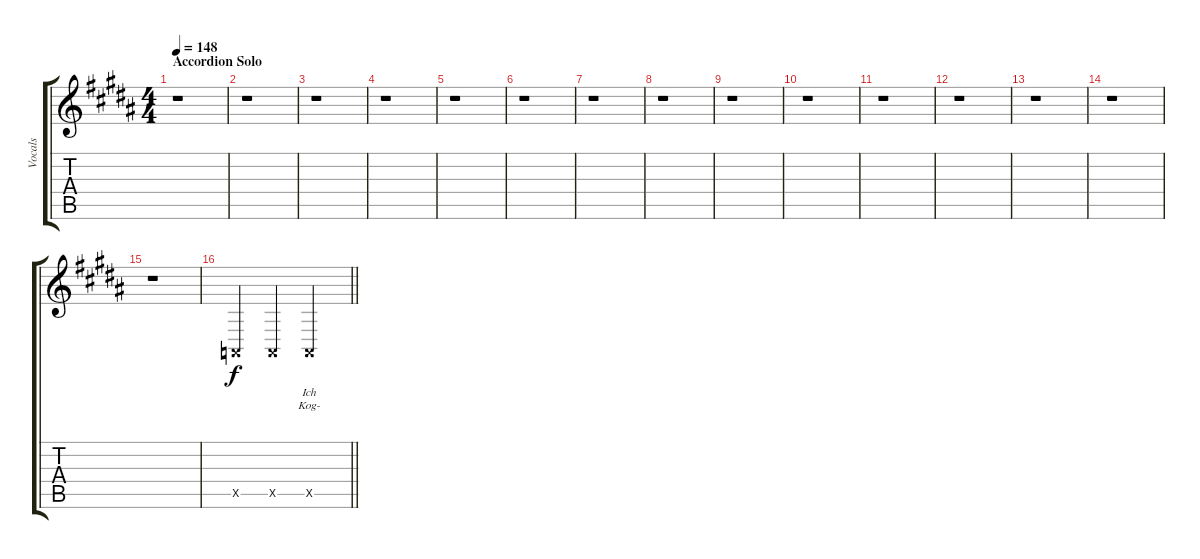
\track ("Vocals" "Vocals") {instrument lead6voice}
\staff {score tabs}
\tuning (E4 B3 G3 D3 A2 E2) {hide}
\ts (4 4)
\section ("" "Accordion Solo")
\tempo 148
\clef g2
\ks b
r.1{dy f} |
r.1 |
r.1 |
r.1 |
r.1 |
r.1 |
r.1 |
r.1 |
r.1 |
r.1 |
r.1 |
r.1 |
r.1 |
r.1 |
r.1 |
\barLineRight lightlight
0.5{x}.4{lyrics (0 "") lyrics (1 "") lyrics (2 "") lyrics (3 "") lyrics (4 "")} 0.5{x}.4{lyrics (0 "") lyrics (1 "") lyrics (2 "") lyrics (3 "") lyrics (4 "")} 0.5{x}.2{lyrics (0 "Ich") lyrics (1 "Kog-") lyrics (2 "") lyrics (3 "") lyrics (4 "")}
